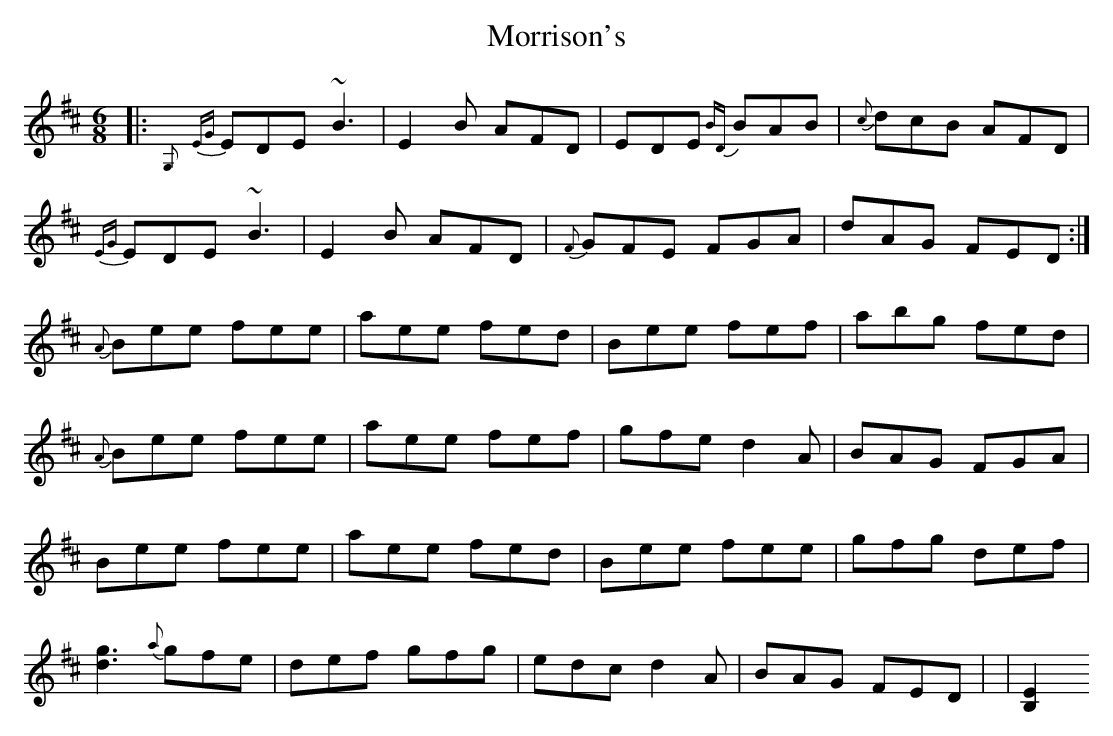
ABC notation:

X:1
T: Morrison's
M: 6/8
L: 1/8
K: Edor
|:{G,}{EG}EDE ~B3|E2B AFD|EDE {BD}BAB|{c}dcB AFD|
{EG}EDE ~B3|E2B AFD|{F}GFE FGA|dAG FED:|
{A}Bee fee|aee fed|Bee fef|abg fed|
{A}Bee fee|aee fef|gfe d2A|BAG FGA|
Bee fee|aee fed|Bee fee|gfg def|
[g3d3] {a}gfe|def gfg|edc d2A|BAG FED| |[E2B,2]
